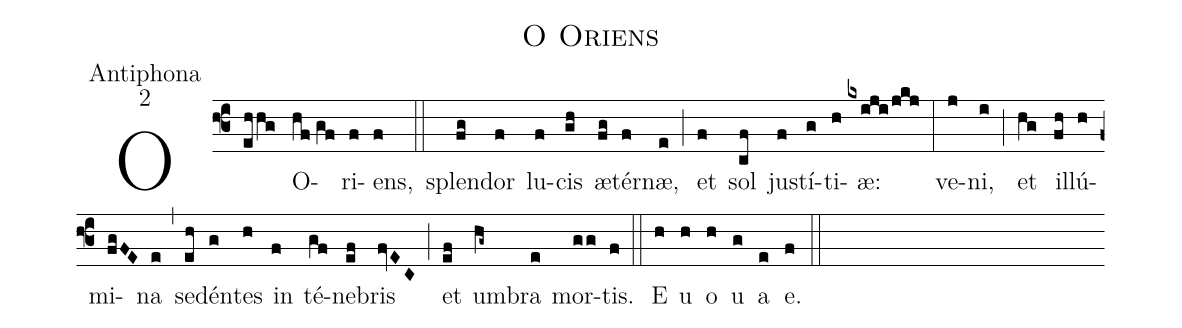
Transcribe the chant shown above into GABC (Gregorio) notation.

name:O Oriens;
office-part:Antiphona;
mode:2;
%%
(f3)O(ehhg) O(hf//gf)ri(f)ens,(f) (::) splen(fg)dor(f) lu(f)cis(gh) æ(fg)tér(f)næ,(e) (;) et(f) sol(cf) ju(f)stí(g)ti(h)æ:(kxiji/jkj) (:) ve(j)ni,(i) (;) et(hg) il(fh)lú(h)mi(fgFE)na(e) (,) se(eh)dén(g)tes(h) in(f) té(gf)ne(ef)bris(fvEC) (;) et(ef) um(hg~)bra(e) mor(gg)tis.(f) (::)
E(h) u(h) o(h) u(g) a(e) e.(f) (::)
